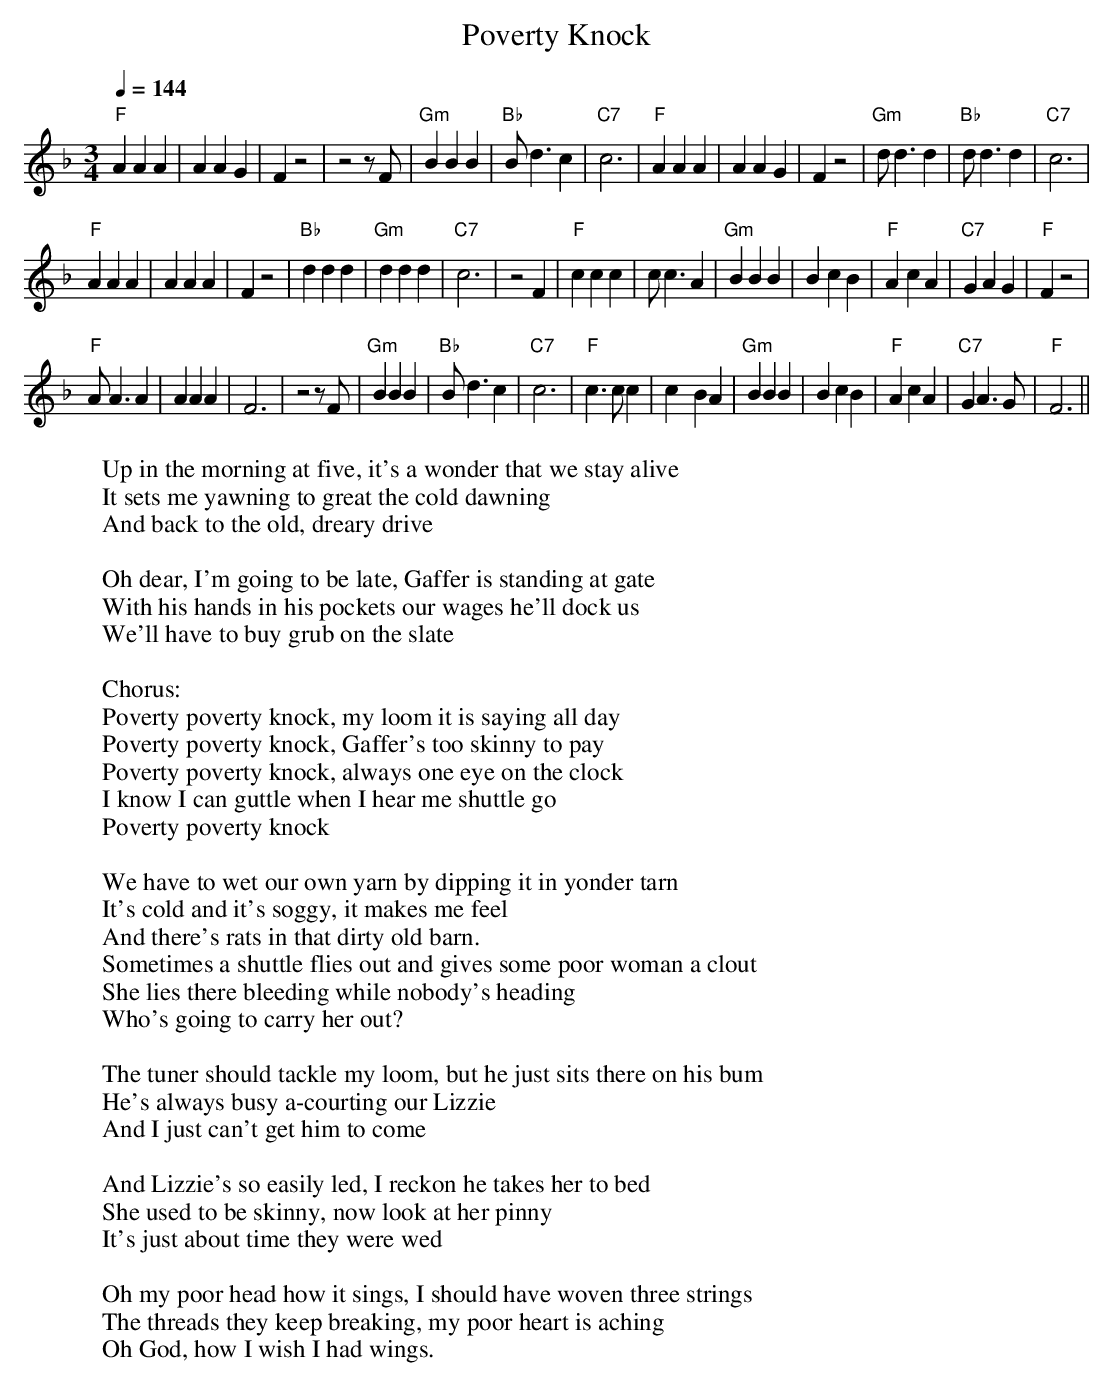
X:1
T:Poverty Knock
M:3/4
L:1/8
Q:1/4=144
W:Up in the morning at five, it's a wonder that we stay alive
W:It sets me yawning to great the cold dawning
W:And back to the old, dreary drive
W:
W:Oh dear, I'm going to be late, Gaffer is standing at gate
W:With his hands in his pockets our wages he'll dock us
W:We'll have to buy grub on the slate
W:
W:  Chorus:
W:  Poverty poverty knock, my loom it is saying all day
W:  Poverty poverty knock, Gaffer's too skinny to pay
W:  Poverty poverty knock, always one eye on the clock
W:  I know I can guttle when I hear me shuttle go
W:  Poverty poverty knock
W:
W:We have to wet our own yarn by dipping it in yonder tarn
W:It's cold and it's soggy, it makes me feel
W:And there's rats in that dirty old barn.
W:Sometimes a shuttle flies out and gives some poor woman a clout
W:She lies there bleeding while nobody's heading
W:Who's going to carry her out?
W:
W:The tuner should tackle my loom, but he just sits there on his bum
W:He's always busy a-courting our Lizzie
W:And I just can't get him to come
W:
W:And Lizzie's so easily led, I reckon he takes her to bed
W:She used to be skinny, now look at her pinny
W:It's just about time they were wed
W:
W:Oh my poor head how it sings, I should have woven three strings
W:The threads they keep breaking, my poor heart is aching
W:Oh God, how I wish I had wings.
K:F
"F"A2 A2 A2|A2 A2 G2|F2 z4|z4 zF|"Gm"B2 B2 B2|"Bb"Bd3 c2|"C7"c6|\
"F"A2 A2 A2|A2 A2 G2|F2 z4|"Gm"dd3 d2|"Bb"dd3 d2|"C7"c6|
"F"A2 A2 A2|A2 A2 A2|F2 z4|"Bb"d2 d2 d2|"Gm"d2 d2 d2|"C7"c6|z4 F2|\
"F"c2 c2 c2|cc3 A2|"Gm"B2 B2 B2|B2 c2 B2|"F"A2 c2 A2|"C7"G2 A2 G2|"F"F2 z4|
"F"AA3 A2|A2 A2 A2|F6|z4 zF|"Gm"B2 B2 B2|"Bb"Bd3 c2|"C7"c6|\
"F"c3c c2|c2- B2 A2|"Gm"B2 B2 B2|B2 c2 B2|"F"A2 c2 A2|"C7"G2 A3G|"F"F6||
